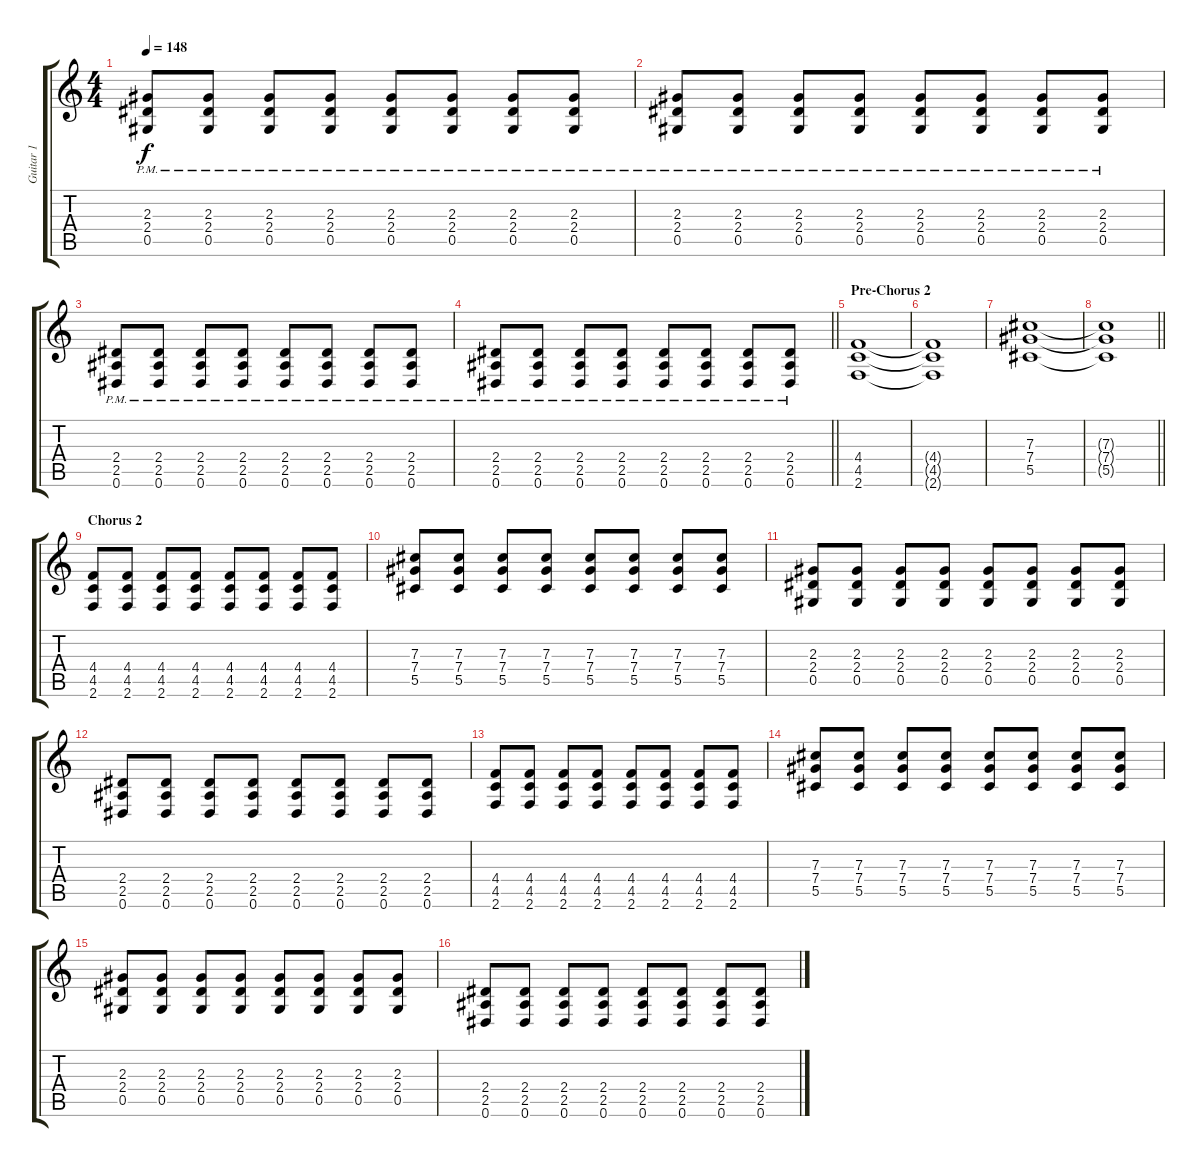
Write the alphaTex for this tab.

\track ("Guitar 1" "Guitar 1") {instrument distortionguitar}
\staff {score tabs}
\tuning (Eb4 Bb3 Gb3 Db3 Ab2 Eb2) {hide}
\ts (4 4)
\tempo 148
\clef g2
\ks c
(2.3{pm} 2.4{pm} 0.5{pm}).8{dy f} (2.3{pm} 2.4{pm} 0.5{pm}).8 (2.3{pm} 2.4{pm} 0.5{pm}).8 (2.3{pm} 2.4{pm} 0.5{pm}).8 (2.3{pm} 2.4{pm} 0.5{pm}).8 (2.3{pm} 2.4{pm} 0.5{pm}).8 (2.3{pm} 2.4{pm} 0.5{pm}).8 (2.3{pm} 2.4{pm} 0.5{pm}).8 |
(2.3{pm} 2.4{pm} 0.5{pm}).8 (2.3{pm} 2.4{pm} 0.5{pm}).8 (2.3{pm} 2.4{pm} 0.5{pm}).8 (2.3{pm} 2.4{pm} 0.5{pm}).8 (2.3{pm} 2.4{pm} 0.5{pm}).8 (2.3{pm} 2.4{pm} 0.5{pm}).8 (2.3{pm} 2.4{pm} 0.5{pm}).8 (2.3{pm} 2.4{pm} 0.5{pm}).8 |
(2.4{pm} 2.5{pm} 0.6{pm}).8 (2.4{pm} 2.5{pm} 0.6{pm}).8 (2.4{pm} 2.5{pm} 0.6{pm}).8 (2.4{pm} 2.5{pm} 0.6{pm}).8 (2.4{pm} 2.5{pm} 0.6{pm}).8 (2.4{pm} 2.5{pm} 0.6{pm}).8 (2.4{pm} 2.5{pm} 0.6{pm}).8 (2.4{pm} 2.5{pm} 0.6{pm}).8 |
\barLineRight lightlight
(2.4{pm} 2.5{pm} 0.6{pm}).8 (2.4{pm} 2.5{pm} 0.6{pm}).8 (2.4{pm} 2.5{pm} 0.6{pm}).8 (2.4{pm} 2.5{pm} 0.6{pm}).8 (2.4{pm} 2.5{pm} 0.6{pm}).8 (2.4{pm} 2.5{pm} 0.6{pm}).8 (2.4{pm} 2.5{pm} 0.6{pm}).8 (2.4{pm} 2.5{pm} 0.6{pm}).8 |
\section ("" "Pre-Chorus 2")
(4.4 4.5 2.6).1 |
(4.4{t} 4.5{t} 2.6{t}).1 |
(7.3 7.4 5.5).1 |
\barLineRight lightlight
(7.3{t} 7.4{t} 5.5{t}).1 |
\section ("" "Chorus 2")
(4.4 4.5 2.6).8 (4.4 4.5 2.6).8 (4.4 4.5 2.6).8 (4.4 4.5 2.6).8 (4.4 4.5 2.6).8 (4.4 4.5 2.6).8 (4.4 4.5 2.6).8 (4.4 4.5 2.6).8 |
(7.3 7.4 5.5).8 (7.3 7.4 5.5).8 (7.3 7.4 5.5).8 (7.3 7.4 5.5).8 (7.3 7.4 5.5).8 (7.3 7.4 5.5).8 (7.3 7.4 5.5).8 (7.3 7.4 5.5).8 |
(2.3 2.4 0.5).8 (2.3 2.4 0.5).8 (2.3 2.4 0.5).8 (2.3 2.4 0.5).8 (2.3 2.4 0.5).8 (2.3 2.4 0.5).8 (2.3 2.4 0.5).8 (2.3 2.4 0.5).8 |
(2.4 2.5 0.6).8 (2.4 2.5 0.6).8 (2.4 2.5 0.6).8 (2.4 2.5 0.6).8 (2.4 2.5 0.6).8 (2.4 2.5 0.6).8 (2.4 2.5 0.6).8 (2.4 2.5 0.6).8 |
(4.4 4.5 2.6).8 (4.4 4.5 2.6).8 (4.4 4.5 2.6).8 (4.4 4.5 2.6).8 (4.4 4.5 2.6).8 (4.4 4.5 2.6).8 (4.4 4.5 2.6).8 (4.4 4.5 2.6).8 |
(7.3 7.4 5.5).8 (7.3 7.4 5.5).8 (7.3 7.4 5.5).8 (7.3 7.4 5.5).8 (7.3 7.4 5.5).8 (7.3 7.4 5.5).8 (7.3 7.4 5.5).8 (7.3 7.4 5.5).8 |
(2.3 2.4 0.5).8 (2.3 2.4 0.5).8 (2.3 2.4 0.5).8 (2.3 2.4 0.5).8 (2.3 2.4 0.5).8 (2.3 2.4 0.5).8 (2.3 2.4 0.5).8 (2.3 2.4 0.5).8 |
(2.4 2.5 0.6).8 (2.4 2.5 0.6).8 (2.4 2.5 0.6).8 (2.4 2.5 0.6).8 (2.4 2.5 0.6).8 (2.4 2.5 0.6).8 (2.4 2.5 0.6).8 (2.4 2.5 0.6).8
